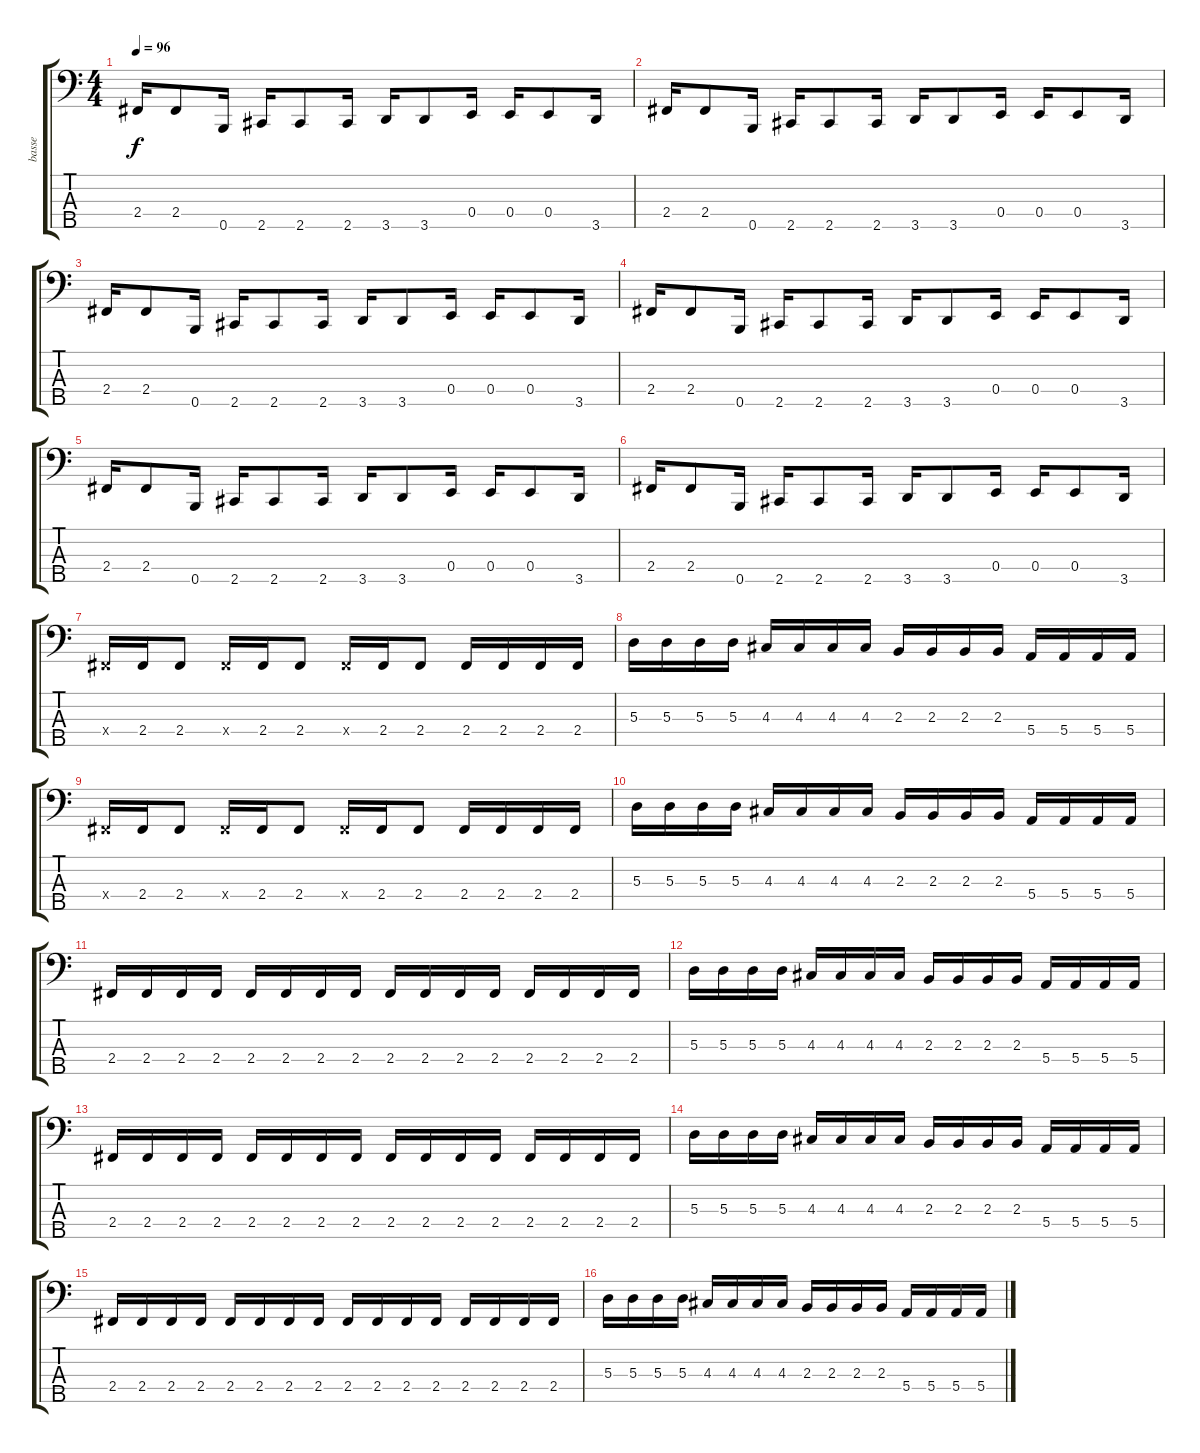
\track ("basse" "basse") {instrument electricbassfinger}
\staff {score tabs}
\tuning (G2 D2 A1 E1 B0) {hide}
\ts (4 4)
\tempo 96
\clef f4
\ks c
2.4.16{dy f} 2.4.8 0.5.16 2.5.16 2.5.8 2.5.16 3.5.16 3.5.8 0.4.16 0.4.16 0.4.8 3.5.16 |
2.4.16 2.4.8 0.5.16 2.5.16 2.5.8 2.5.16 3.5.16 3.5.8 0.4.16 0.4.16 0.4.8 3.5.16 |
2.4.16 2.4.8 0.5.16 2.5.16 2.5.8 2.5.16 3.5.16 3.5.8 0.4.16 0.4.16 0.4.8 3.5.16 |
2.4.16 2.4.8 0.5.16 2.5.16 2.5.8 2.5.16 3.5.16 3.5.8 0.4.16 0.4.16 0.4.8 3.5.16 |
2.4.16 2.4.8 0.5.16 2.5.16 2.5.8 2.5.16 3.5.16 3.5.8 0.4.16 0.4.16 0.4.8 3.5.16 |
2.4.16 2.4.8 0.5.16 2.5.16 2.5.8 2.5.16 3.5.16 3.5.8 0.4.16 0.4.16 0.4.8 3.5.16 |
2.4{x}.16 2.4.16 2.4.8 2.4{x}.16 2.4.16 2.4.8 2.4{x}.16 2.4.16 2.4.8 2.4.16 2.4.16 2.4.16 2.4.16 |
5.3.16 5.3.16 5.3.16 5.3.16 4.3.16 4.3.16 4.3.16 4.3.16 2.3.16 2.3.16 2.3.16 2.3.16 5.4.16 5.4.16 5.4.16 5.4.16 |
2.4{x}.16 2.4.16 2.4.8 2.4{x}.16 2.4.16 2.4.8 2.4{x}.16 2.4.16 2.4.8 2.4.16 2.4.16 2.4.16 2.4.16 |
5.3.16 5.3.16 5.3.16 5.3.16 4.3.16 4.3.16 4.3.16 4.3.16 2.3.16 2.3.16 2.3.16 2.3.16 5.4.16 5.4.16 5.4.16 5.4.16 |
2.4.16 2.4.16 2.4.16 2.4.16 2.4.16 2.4.16 2.4.16 2.4.16 2.4.16 2.4.16 2.4.16 2.4.16 2.4.16 2.4.16 2.4.16 2.4.16 |
5.3.16 5.3.16 5.3.16 5.3.16 4.3.16 4.3.16 4.3.16 4.3.16 2.3.16 2.3.16 2.3.16 2.3.16 5.4.16 5.4.16 5.4.16 5.4.16 |
2.4.16 2.4.16 2.4.16 2.4.16 2.4.16 2.4.16 2.4.16 2.4.16 2.4.16 2.4.16 2.4.16 2.4.16 2.4.16 2.4.16 2.4.16 2.4.16 |
5.3.16 5.3.16 5.3.16 5.3.16 4.3.16 4.3.16 4.3.16 4.3.16 2.3.16 2.3.16 2.3.16 2.3.16 5.4.16 5.4.16 5.4.16 5.4.16 |
2.4.16 2.4.16 2.4.16 2.4.16 2.4.16 2.4.16 2.4.16 2.4.16 2.4.16 2.4.16 2.4.16 2.4.16 2.4.16 2.4.16 2.4.16 2.4.16 |
5.3.16 5.3.16 5.3.16 5.3.16 4.3.16 4.3.16 4.3.16 4.3.16 2.3.16 2.3.16 2.3.16 2.3.16 5.4.16 5.4.16 5.4.16 5.4.16
